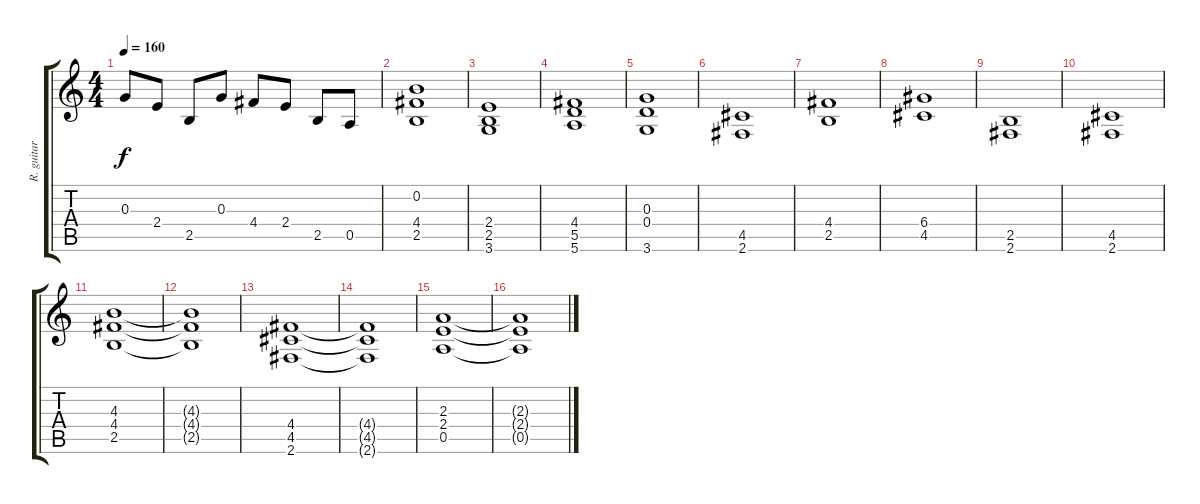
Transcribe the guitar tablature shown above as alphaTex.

\track ("R. guitar" "R. guitar") {instrument overdrivenguitar}
\staff {score tabs}
\tuning (E4 B3 G3 D3 A2 E2) {hide}
\ts (4 4)
\tempo 160
\clef g2
\ks c
0.3.8{dy f} 2.4.8 2.5.8 0.3.8 4.4.8 2.4.8 2.5.8 0.5.8 |
(0.2 4.4 2.5).1 |
(2.4 2.5 3.6).1 |
(4.4 5.5 5.6).1 |
(0.3 0.4 3.6).1 |
(4.5 2.6).1 |
(4.4 2.5).1 |
(6.4 4.5).1 |
(2.5 2.6).1 |
(4.5 2.6).1 |
(4.3 4.4 2.5).1 |
(4.3{t} 4.4{t} 2.5{t}).1 |
(4.4 4.5 2.6).1 |
(4.4{t} 4.5{t} 2.6{t}).1 |
(2.3 2.4 0.5).1 |
(2.3{t} 2.4{t} 0.5{t}).1
